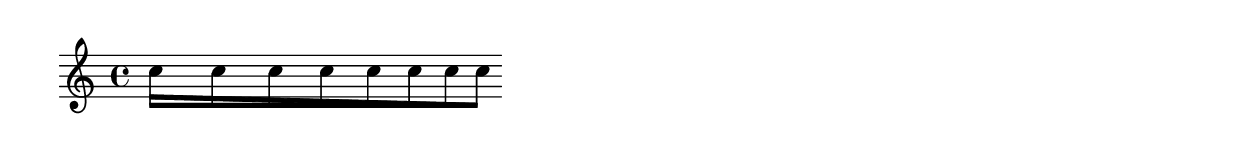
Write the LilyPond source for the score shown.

\header  {

  texidoc = "Specifying @code{grow-direction} on a beam, will cause
  feathered beaming. The @code{\\featherDurations} function can be used
  to adjust note durations."
  
}

\version "2.17.11"

\paper {
  ragged-right = ##t
  indent = #0.0
}

%
% Unfortunately this quickly bumps into overflow problems. Should use
% a linear decrease instead?
%

\featherDurations #(ly:make-moment 3/4) \relative c'' {
  \override Beam.grow-direction = #LEFT
  c16[
    c c c
    c c c c ] 
}
